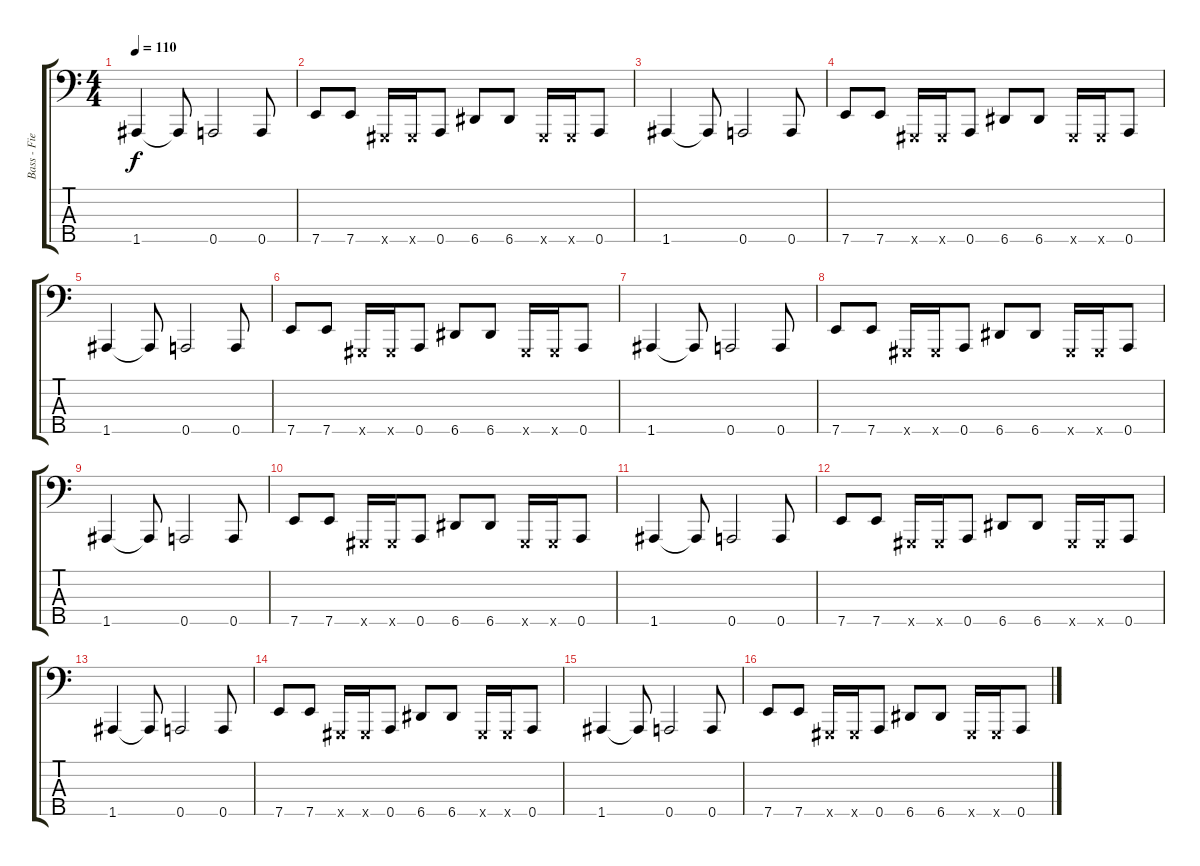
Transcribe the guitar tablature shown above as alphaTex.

\track ("Bass - Fieldy" "Bass - Fie") {instrument slapbass1}
\staff {score tabs}
\tuning (F2 C2 G1 D1 A0) {hide}
\ts (4 4)
\tempo 110
\clef f4
\ks c
1.5.4{dy f} 1.5{t}.8 0.5.2 0.5.8 |
7.5.8 7.5.8 -1.5{x}.16 -1.5{x}.16 0.5.8 6.5.8 6.5.8 -1.5{x}.16 -1.5{x}.16 0.5.8 |
1.5.4 1.5{t}.8 0.5.2 0.5.8 |
7.5.8 7.5.8 -1.5{x}.16 -1.5{x}.16 0.5.8 6.5.8 6.5.8 -1.5{x}.16 -1.5{x}.16 0.5.8 |
1.5.4 1.5{t}.8 0.5.2 0.5.8 |
7.5.8 7.5.8 -1.5{x}.16 -1.5{x}.16 0.5.8 6.5.8 6.5.8 -1.5{x}.16 -1.5{x}.16 0.5.8 |
1.5.4 1.5{t}.8 0.5.2 0.5.8 |
7.5.8 7.5.8 -1.5{x}.16 -1.5{x}.16 0.5.8 6.5.8 6.5.8 -1.5{x}.16 -1.5{x}.16 0.5.8 |
1.5.4 1.5{t}.8 0.5.2 0.5.8 |
7.5.8 7.5.8 -1.5{x}.16 -1.5{x}.16 0.5.8 6.5.8 6.5.8 -1.5{x}.16 -1.5{x}.16 0.5.8 |
1.5.4 1.5{t}.8 0.5.2 0.5.8 |
7.5.8 7.5.8 -1.5{x}.16 -1.5{x}.16 0.5.8 6.5.8 6.5.8 -1.5{x}.16 -1.5{x}.16 0.5.8 |
1.5.4 1.5{t}.8 0.5.2 0.5.8 |
7.5.8 7.5.8 -1.5{x}.16 -1.5{x}.16 0.5.8 6.5.8 6.5.8 -1.5{x}.16 -1.5{x}.16 0.5.8 |
1.5.4 1.5{t}.8 0.5.2 0.5.8 |
7.5.8 7.5.8 -1.5{x}.16 -1.5{x}.16 0.5.8 6.5.8 6.5.8 -1.5{x}.16 -1.5{x}.16 0.5.8
